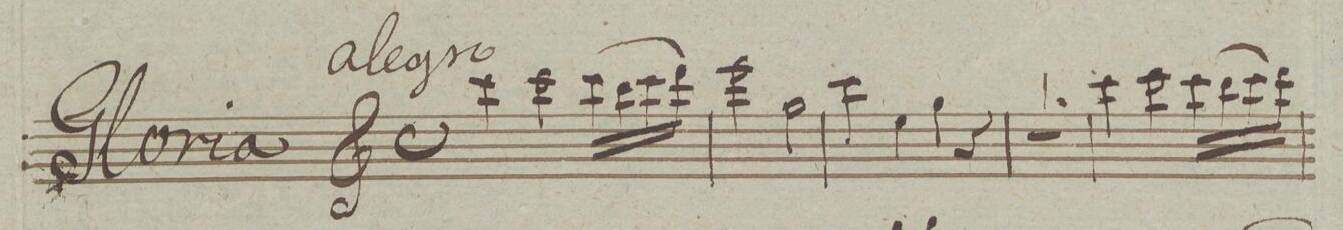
**kern	**dynam
*I"Flauto Primo	*
*clefG2	*
*k[]	*
*met(c)	*
*M4/4	*
4ccc\	.
2ccc\	.
(16ccc\LL	.
16bb\	.
16ccc\	.
16ddd\JJ)	.
=2	=2
2eee\	.
2gg\	.
=3	=3
4ccc\	.
4ee\	.
4gg\	.
4r	.
=4	=4
1r	.
=5	=5
4ccc\	.
2ccc\	.
(16ccc\LL	.
16bb\	.
16ccc\	.
16ddd\JJ)	.
=6	=6
*-	*-
